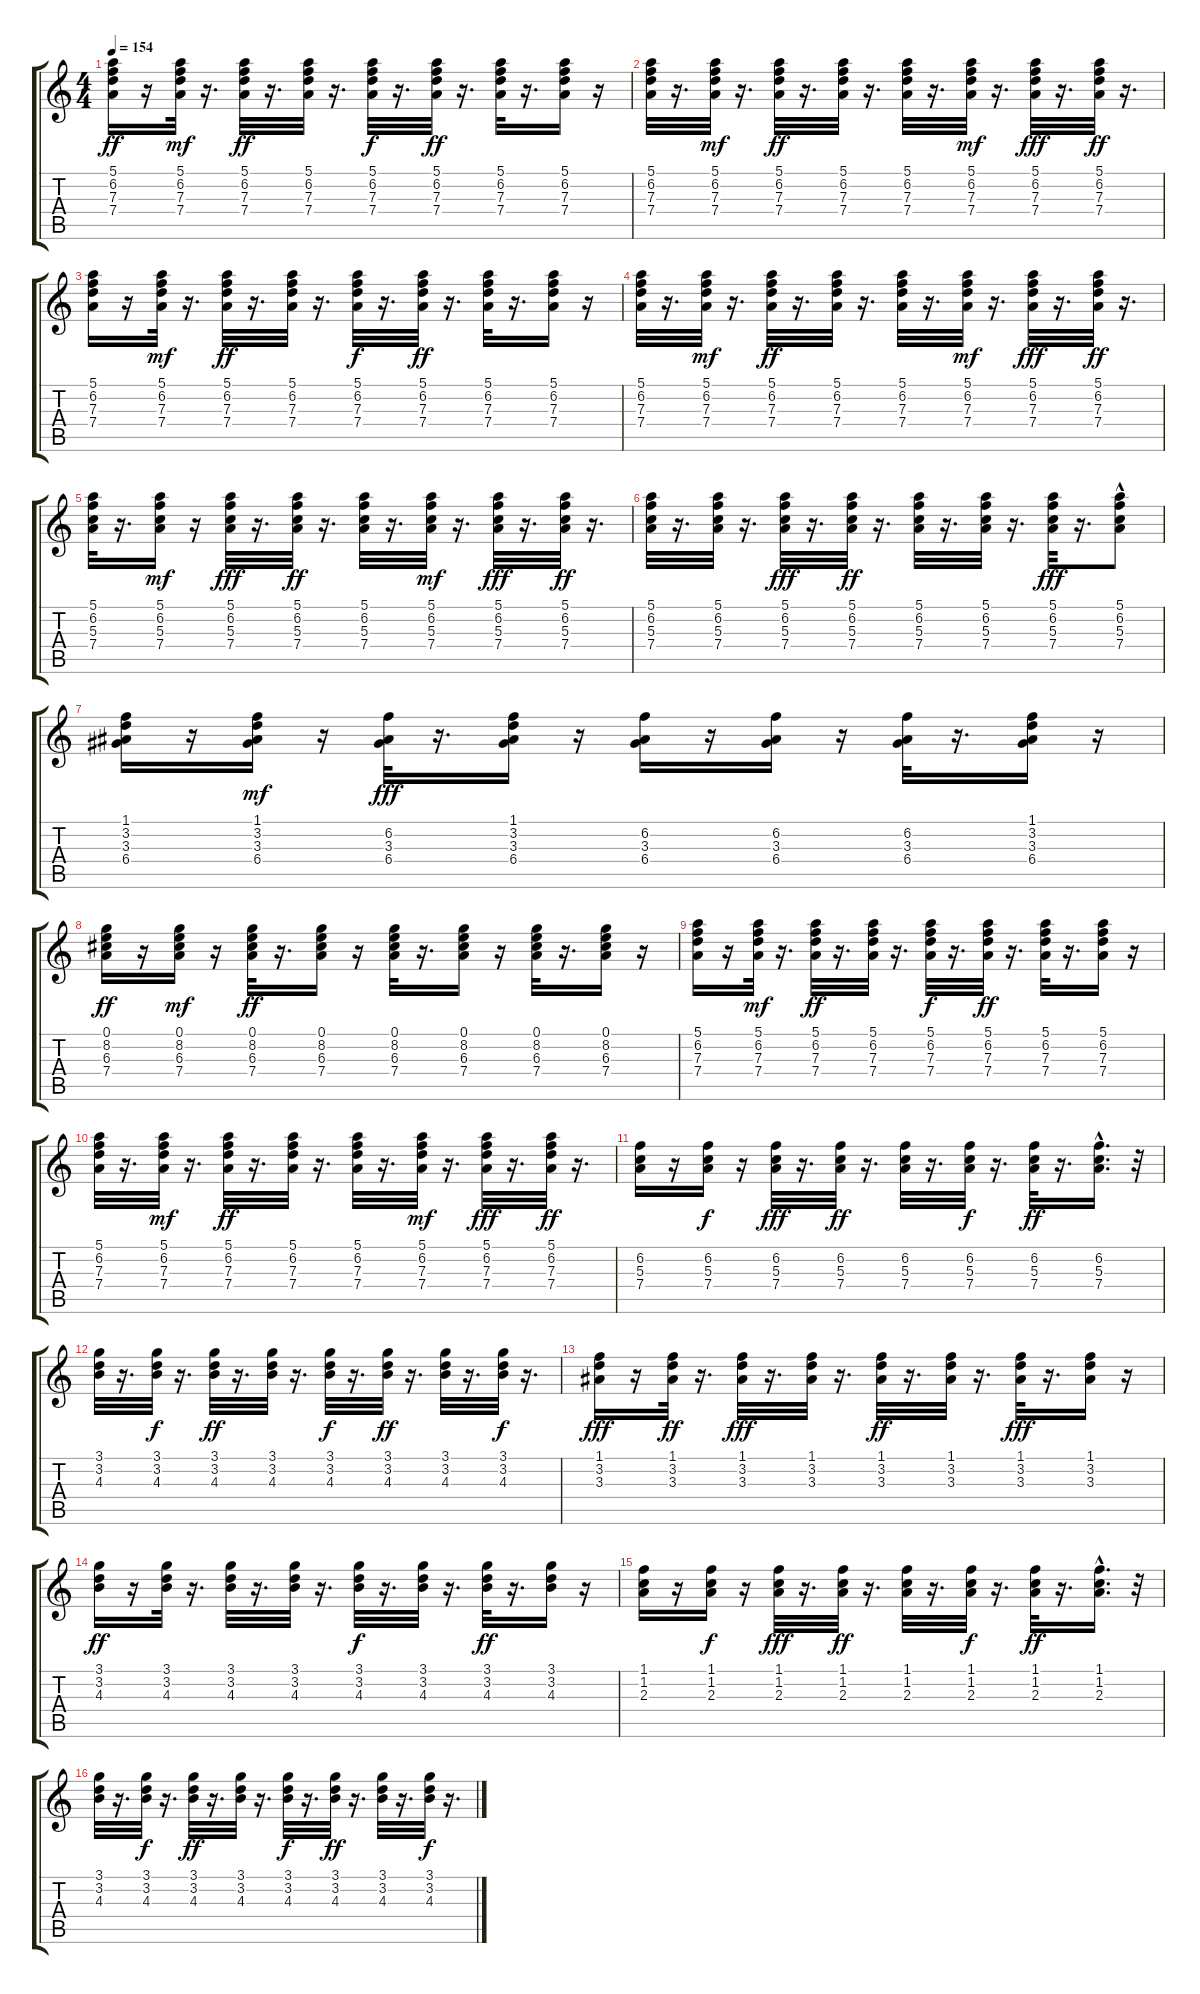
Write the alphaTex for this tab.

\track "" {instrument electricbasspick}
\staff {score tabs}
\tuning (E4 B3 G3 D3 A2 E2) {hide}
\ts (4 4)
\tempo 154
\clef g2
\ks c
(5.1 6.2 7.3 7.4).16{dy ff} r.16 (5.1 6.2 7.3 7.4).32{dy mf} r.16{d} (5.1 6.2 7.3 7.4).32{dy ff} r.16{d} (5.1 6.2 7.3 7.4).32 r.16{d} (5.1 6.2 7.3 7.4).32{dy f} r.16{d} (5.1 6.2 7.3 7.4).32{dy ff} r.16{d} (5.1 6.2 7.3 7.4).32 r.16{d} (5.1 6.2 7.3 7.4).16 r.16 |
(5.1 6.2 7.3 7.4).32 r.16{d} (5.1 6.2 7.3 7.4).32{dy mf} r.16{d} (5.1 6.2 7.3 7.4).32{dy ff} r.16{d} (5.1 6.2 7.3 7.4).32 r.16{d} (5.1 6.2 7.3 7.4).32 r.16{d} (5.1 6.2 7.3 7.4).32{dy mf} r.16{d} (5.1 6.2 7.3 7.4).32{dy fff} r.16{d} (5.1 6.2 7.3 7.4).32{dy ff} r.16{d} |
(5.1 6.2 7.3 7.4).16 r.16 (5.1 6.2 7.3 7.4).32{dy mf} r.16{d} (5.1 6.2 7.3 7.4).32{dy ff} r.16{d} (5.1 6.2 7.3 7.4).32 r.16{d} (5.1 6.2 7.3 7.4).32{dy f} r.16{d} (5.1 6.2 7.3 7.4).32{dy ff} r.16{d} (5.1 6.2 7.3 7.4).32 r.16{d} (5.1 6.2 7.3 7.4).16 r.16 |
(5.1 6.2 7.3 7.4).32 r.16{d} (5.1 6.2 7.3 7.4).32{dy mf} r.16{d} (5.1 6.2 7.3 7.4).32{dy ff} r.16{d} (5.1 6.2 7.3 7.4).32 r.16{d} (5.1 6.2 7.3 7.4).32 r.16{d} (5.1 6.2 7.3 7.4).32{dy mf} r.16{d} (5.1 6.2 7.3 7.4).32{dy fff} r.16{d} (5.1 6.2 7.3 7.4).32{dy ff} r.16{d} |
(5.1 6.2 5.3 7.4).32 r.16{d} (5.1 6.2 5.3 7.4).16{dy mf} r.16 (5.1 6.2 5.3 7.4).32{dy fff} r.16{d} (5.1 6.2 5.3 7.4).32{dy ff} r.16{d} (5.1 6.2 5.3 7.4).32 r.16{d} (5.1 6.2 5.3 7.4).32{dy mf} r.16{d} (5.1 6.2 5.3 7.4).32{dy fff} r.16{d} (5.1 6.2 5.3 7.4).32{dy ff} r.16{d} |
(5.1 6.2 5.3 7.4).32 r.16{d} (5.1 6.2 5.3 7.4).32 r.16{d} (5.1 6.2 5.3 7.4).32{dy fff} r.16{d} (5.1 6.2 5.3 7.4).32{dy ff} r.16{d} (5.1 6.2 5.3 7.4).32 r.16{d} (5.1 6.2 5.3 7.4).32 r.16{d} (5.1 6.2 5.3 7.4).32{dy fff} r.16{d} (5.1 6.2{hac} 5.3{hac} 7.4{hac}).8 |
(1.1 3.2 3.3 6.4).16 r.16 (1.1 3.2 3.3 6.4).16{dy mf} r.16 (6.2 3.3 6.4).32{dy fff} r.16{d} (1.1 3.2 3.3 6.4).16 r.16 (6.2 3.3 6.4).16 r.16 (6.2 3.3 6.4).16 r.16 (6.2 3.3 6.4).32 r.16{d} (1.1 3.2 3.3 6.4).16 r.16 |
(0.1 8.2 6.3 7.4).16{dy ff} r.16 (0.1 8.2 6.3 7.4).16{dy mf} r.16 (0.1 8.2 6.3 7.4).32{dy ff} r.16{d} (0.1 8.2 6.3 7.4).16 r.16 (0.1 8.2 6.3 7.4).32 r.16{d} (0.1 8.2 6.3 7.4).16 r.16 (0.1 8.2 6.3 7.4).32 r.16{d} (0.1 8.2 6.3 7.4).16 r.16 |
(5.1 6.2 7.3 7.4).16 r.16 (5.1 6.2 7.3 7.4).32{dy mf} r.16{d} (5.1 6.2 7.3 7.4).32{dy ff} r.16{d} (5.1 6.2 7.3 7.4).32 r.16{d} (5.1 6.2 7.3 7.4).32{dy f} r.16{d} (5.1 6.2 7.3 7.4).32{dy ff} r.16{d} (5.1 6.2 7.3 7.4).32 r.16{d} (5.1 6.2 7.3 7.4).16 r.16 |
(5.1 6.2 7.3 7.4).32 r.16{d} (5.1 6.2 7.3 7.4).32{dy mf} r.16{d} (5.1 6.2 7.3 7.4).32{dy ff} r.16{d} (5.1 6.2 7.3 7.4).32 r.16{d} (5.1 6.2 7.3 7.4).32 r.16{d} (5.1 6.2 7.3 7.4).32{dy mf} r.16{d} (5.1 6.2 7.3 7.4).32{dy fff} r.16{d} (5.1 6.2 7.3 7.4).32{dy ff} r.16{d} |
(6.2 5.3 7.4).16 r.16 (6.2 5.3 7.4).16{dy f} r.16 (6.2 5.3 7.4).32{dy fff} r.16{d} (6.2 5.3 7.4).32{dy ff} r.16{d} (6.2 5.3 7.4).32 r.16{d} (6.2 5.3 7.4).32{dy f} r.16{d} (6.2 5.3 7.4).32{dy ff} r.16{d} (6.2{hac} 5.3{hac} 7.4{hac}).16{d} r.32 |
(3.1 3.2 4.3).32 r.16{d} (3.1 3.2 4.3).32{dy f} r.16{d} (3.1 3.2 4.3).32{dy ff} r.16{d} (3.1 3.2 4.3).32 r.16{d} (3.1 3.2 4.3).32{dy f} r.16{d} (3.1 3.2 4.3).32{dy ff} r.16{d} (3.1 3.2 4.3).32 r.16{d} (3.1 3.2 4.3).32{dy f} r.16{d} |
(1.1 3.2 3.3).16{dy fff} r.16 (1.1 3.2 3.3).32{dy ff} r.16{d} (1.1 3.2 3.3).32{dy fff} r.16{d} (1.1 3.2 3.3).32 r.16{d} (1.1 3.2 3.3).32{dy ff} r.16{d} (1.1 3.2 3.3).32 r.16{d} (1.1 3.2 3.3).32{dy fff} r.16{d} (1.1 3.2 3.3).16 r.16 |
(3.1 3.2 4.3).16{dy ff} r.16 (3.1 3.2 4.3).32 r.16{d} (3.1 3.2 4.3).32 r.16{d} (3.1 3.2 4.3).32 r.16{d} (3.1 3.2 4.3).32{dy f} r.16{d} (3.1 3.2 4.3).32 r.16{d} (3.1 3.2 4.3).32{dy ff} r.16{d} (3.1 3.2 4.3).16 r.16 |
(1.1 1.2 2.3).16 r.16 (1.1 1.2 2.3).16{dy f} r.16 (1.1 1.2 2.3).32{dy fff} r.16{d} (1.1 1.2 2.3).32{dy ff} r.16{d} (1.1 1.2 2.3).32 r.16{d} (1.1 1.2 2.3).32{dy f} r.16{d} (1.1 1.2 2.3).32{dy ff} r.16{d} (1.1{hac} 1.2{hac} 2.3{hac}).16{d} r.32 |
(3.1 3.2 4.3).32 r.16{d} (3.1 3.2 4.3).32{dy f} r.16{d} (3.1 3.2 4.3).32{dy ff} r.16{d} (3.1 3.2 4.3).32 r.16{d} (3.1 3.2 4.3).32{dy f} r.16{d} (3.1 3.2 4.3).32{dy ff} r.16{d} (3.1 3.2 4.3).32 r.16{d} (3.1 3.2 4.3).32{dy f} r.16{d}
